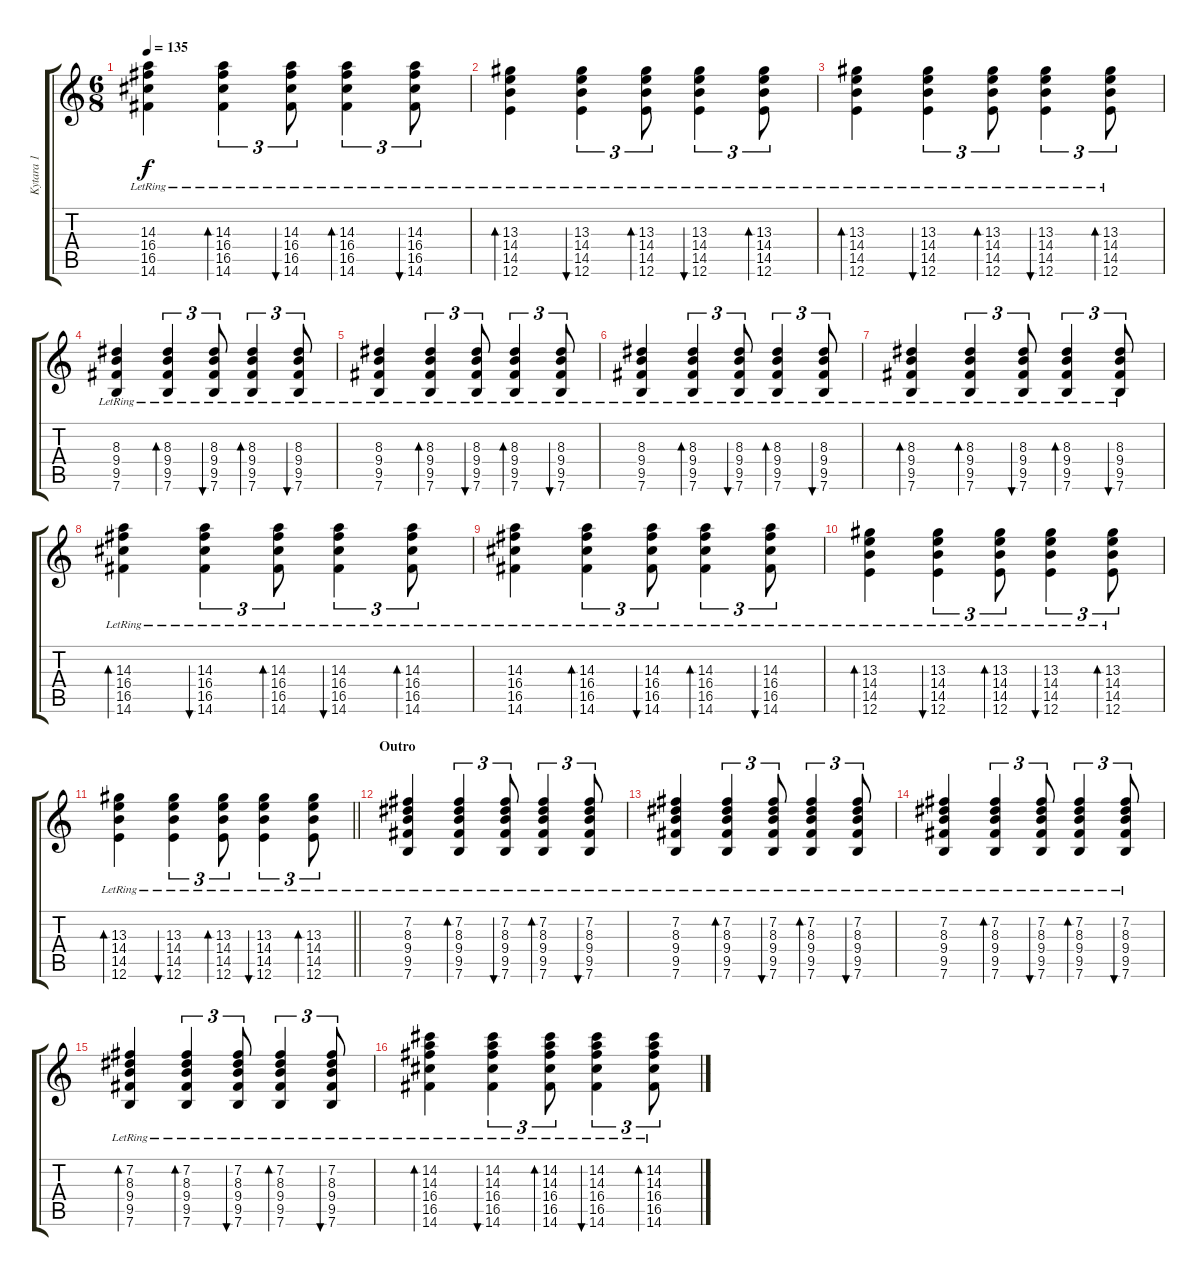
\track ("Kytara 1" "Kytara 1") {instrument acousticguitarnylon}
\staff {score tabs}
\tuning (E4 B3 G3 D3 A2 E2) {hide}
\ts (6 8)
\tempo 135
\clef g2
\ks c
(14.3{lr} 16.4{lr} 16.5{lr} 14.6{lr}).4{dy f} (14.3{lr} 16.4{lr} 16.5{lr} 14.6{lr}).4{tu (3 2) bd 60} (14.3{lr} 16.4{lr} 16.5{lr} 14.6{lr}).8{tu (3 2) bu 60} (14.3{lr} 16.4{lr} 16.5{lr} 14.6{lr}).4{tu (3 2) bd 60} (14.3{lr} 16.4{lr} 16.5{lr} 14.6{lr}).8{tu (3 2) bu 60} |
(13.3{lr} 14.4{lr} 14.5{lr} 12.6{lr}).4{bd 60} (13.3{lr} 14.4{lr} 14.5{lr} 12.6{lr}).4{tu (3 2) bu 60} (13.3{lr} 14.4{lr} 14.5{lr} 12.6{lr}).8{tu (3 2) bd 60} (13.3{lr} 14.4{lr} 14.5{lr} 12.6{lr}).4{tu (3 2) bu 60} (13.3{lr} 14.4{lr} 14.5{lr} 12.6{lr}).8{tu (3 2) bd 60} |
(13.3{lr} 14.4{lr} 14.5{lr} 12.6{lr}).4{bd 60} (13.3{lr} 14.4{lr} 14.5{lr} 12.6{lr}).4{tu (3 2) bu 60} (13.3{lr} 14.4{lr} 14.5{lr} 12.6{lr}).8{tu (3 2) bd 60} (13.3{lr} 14.4{lr} 14.5{lr} 12.6{lr}).4{tu (3 2) bu 60} (13.3{lr} 14.4{lr} 14.5{lr} 12.6{lr}).8{tu (3 2) bd 60} |
(8.3{lr} 9.4{lr} 9.5{lr} 7.6{lr}).4 (8.3{lr} 9.4{lr} 9.5{lr} 7.6{lr}).4{tu (3 2) bd 60} (8.3{lr} 9.4{lr} 9.5{lr} 7.6{lr}).8{tu (3 2) bu 60} (8.3{lr} 9.4{lr} 9.5{lr} 7.6{lr}).4{tu (3 2) bd 60} (8.3{lr} 9.4{lr} 9.5{lr} 7.6{lr}).8{tu (3 2) bu 60} |
(8.3{lr} 9.4{lr} 9.5{lr} 7.6{lr}).4 (8.3{lr} 9.4{lr} 9.5{lr} 7.6{lr}).4{tu (3 2) bd 60} (8.3{lr} 9.4{lr} 9.5{lr} 7.6{lr}).8{tu (3 2) bu 60} (8.3{lr} 9.4{lr} 9.5{lr} 7.6{lr}).4{tu (3 2) bd 60} (8.3{lr} 9.4{lr} 9.5{lr} 7.6{lr}).8{tu (3 2) bu 60} |
(8.3{lr} 9.4{lr} 9.5{lr} 7.6{lr}).4 (8.3{lr} 9.4{lr} 9.5{lr} 7.6{lr}).4{tu (3 2) bd 60} (8.3{lr} 9.4{lr} 9.5{lr} 7.6{lr}).8{tu (3 2) bu 60} (8.3{lr} 9.4{lr} 9.5{lr} 7.6{lr}).4{tu (3 2) bd 60} (8.3{lr} 9.4{lr} 9.5{lr} 7.6{lr}).8{tu (3 2) bu 60} |
(8.3{lr} 9.4{lr} 9.5{lr} 7.6{lr}).4{bd 60} (8.3{lr} 9.4{lr} 9.5{lr} 7.6{lr}).4{tu (3 2) bd 60} (8.3{lr} 9.4{lr} 9.5{lr} 7.6{lr}).8{tu (3 2) bu 60} (8.3{lr} 9.4{lr} 9.5{lr} 7.6{lr}).4{tu (3 2) bd 60} (8.3{lr} 9.4{lr} 9.5{lr} 7.6{lr}).8{tu (3 2) bu 60} |
(14.3{lr} 16.4{lr} 16.5{lr} 14.6{lr}).4{bd 60} (14.3{lr} 16.4{lr} 16.5{lr} 14.6{lr}).4{tu (3 2) bu 60} (14.3{lr} 16.4{lr} 16.5{lr} 14.6{lr}).8{tu (3 2) bd 60} (14.3{lr} 16.4{lr} 16.5{lr} 14.6{lr}).4{tu (3 2) bu 60} (14.3{lr} 16.4{lr} 16.5{lr} 14.6{lr}).8{tu (3 2) bd 60} |
(14.3{lr} 16.4{lr} 16.5{lr} 14.6{lr}).4 (14.3{lr} 16.4{lr} 16.5{lr} 14.6{lr}).4{tu (3 2) bd 60} (14.3{lr} 16.4{lr} 16.5{lr} 14.6{lr}).8{tu (3 2) bu 60} (14.3{lr} 16.4{lr} 16.5{lr} 14.6{lr}).4{tu (3 2) bd 60} (14.3{lr} 16.4{lr} 16.5{lr} 14.6{lr}).8{tu (3 2) bu 60} |
(13.3{lr} 14.4{lr} 14.5{lr} 12.6{lr}).4{bd 60} (13.3{lr} 14.4{lr} 14.5{lr} 12.6{lr}).4{tu (3 2) bu 60} (13.3{lr} 14.4{lr} 14.5{lr} 12.6{lr}).8{tu (3 2) bd 60} (13.3{lr} 14.4{lr} 14.5{lr} 12.6{lr}).4{tu (3 2) bu 60} (13.3{lr} 14.4{lr} 14.5{lr} 12.6{lr}).8{tu (3 2) bd 60} |
\barLineRight lightlight
(13.3{lr} 14.4{lr} 14.5{lr} 12.6{lr}).4{bd 60} (13.3{lr} 14.4{lr} 14.5{lr} 12.6{lr}).4{tu (3 2) bu 60} (13.3{lr} 14.4{lr} 14.5{lr} 12.6{lr}).8{tu (3 2) bd 60} (13.3{lr} 14.4{lr} 14.5{lr} 12.6{lr}).4{tu (3 2) bu 60} (13.3{lr} 14.4{lr} 14.5{lr} 12.6{lr}).8{tu (3 2) bd 60} |
\section ("" "Outro")
(7.2 8.3{lr} 9.4{lr} 9.5{lr} 7.6{lr}).4 (7.2 8.3{lr} 9.4{lr} 9.5{lr} 7.6{lr}).4{tu (3 2) bd 60} (7.2 8.3{lr} 9.4{lr} 9.5{lr} 7.6{lr}).8{tu (3 2) bu 60} (7.2 8.3{lr} 9.4{lr} 9.5{lr} 7.6{lr}).4{tu (3 2) bd 60} (7.2 8.3{lr} 9.4{lr} 9.5{lr} 7.6{lr}).8{tu (3 2) bu 60} |
(7.2 8.3{lr} 9.4{lr} 9.5{lr} 7.6{lr}).4 (7.2 8.3{lr} 9.4{lr} 9.5{lr} 7.6{lr}).4{tu (3 2) bd 60} (7.2 8.3{lr} 9.4{lr} 9.5{lr} 7.6{lr}).8{tu (3 2) bu 60} (7.2 8.3{lr} 9.4{lr} 9.5{lr} 7.6{lr}).4{tu (3 2) bd 60} (7.2 8.3{lr} 9.4{lr} 9.5{lr} 7.6{lr}).8{tu (3 2) bu 60} |
(7.2 8.3{lr} 9.4{lr} 9.5{lr} 7.6{lr}).4 (7.2 8.3{lr} 9.4{lr} 9.5{lr} 7.6{lr}).4{tu (3 2) bd 60} (7.2 8.3{lr} 9.4{lr} 9.5{lr} 7.6{lr}).8{tu (3 2) bu 60} (7.2 8.3{lr} 9.4{lr} 9.5{lr} 7.6{lr}).4{tu (3 2) bd 60} (7.2 8.3{lr} 9.4{lr} 9.5{lr} 7.6{lr}).8{tu (3 2) bu 60} |
(7.2 8.3{lr} 9.4{lr} 9.5{lr} 7.6{lr}).4{bd 60} (7.2 8.3{lr} 9.4{lr} 9.5{lr} 7.6{lr}).4{tu (3 2) bd 60} (7.2 8.3{lr} 9.4{lr} 9.5{lr} 7.6{lr}).8{tu (3 2) bu 60} (7.2 8.3{lr} 9.4{lr} 9.5{lr} 7.6{lr}).4{tu (3 2) bd 60} (7.2 8.3{lr} 9.4{lr} 9.5{lr} 7.6{lr}).8{tu (3 2) bu 60} |
(14.2 14.3{lr} 16.4{lr} 16.5{lr} 14.6{lr}).4{bd 60} (14.2 14.3{lr} 16.4{lr} 16.5{lr} 14.6{lr}).4{tu (3 2) bu 60} (14.2 14.3{lr} 16.4{lr} 16.5{lr} 14.6{lr}).8{tu (3 2) bd 60} (14.2 14.3{lr} 16.4{lr} 16.5{lr} 14.6{lr}).4{tu (3 2) bu 60} (14.2 14.3{lr} 16.4{lr} 16.5{lr} 14.6{lr}).8{tu (3 2) bd 60}
